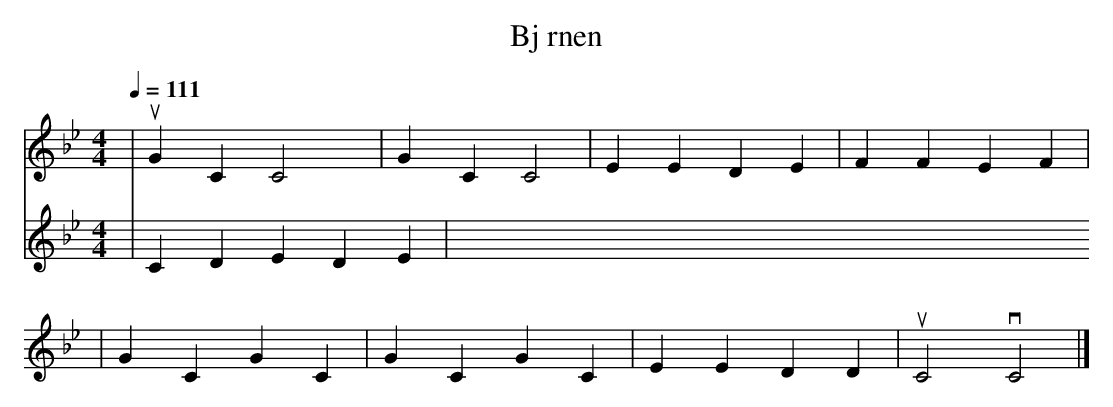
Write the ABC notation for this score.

X:1
T: Bj rnen
M: 4/4
L: 1/4
Q: 111
K: Bb
[V:1] | uGC C2 | GC C2 | EE DE | FF EF |
[V:2] | C D E D E
[V:1] | GC GC | GC GC | EE DD | uC2 vC2 |]
[V:2] |
